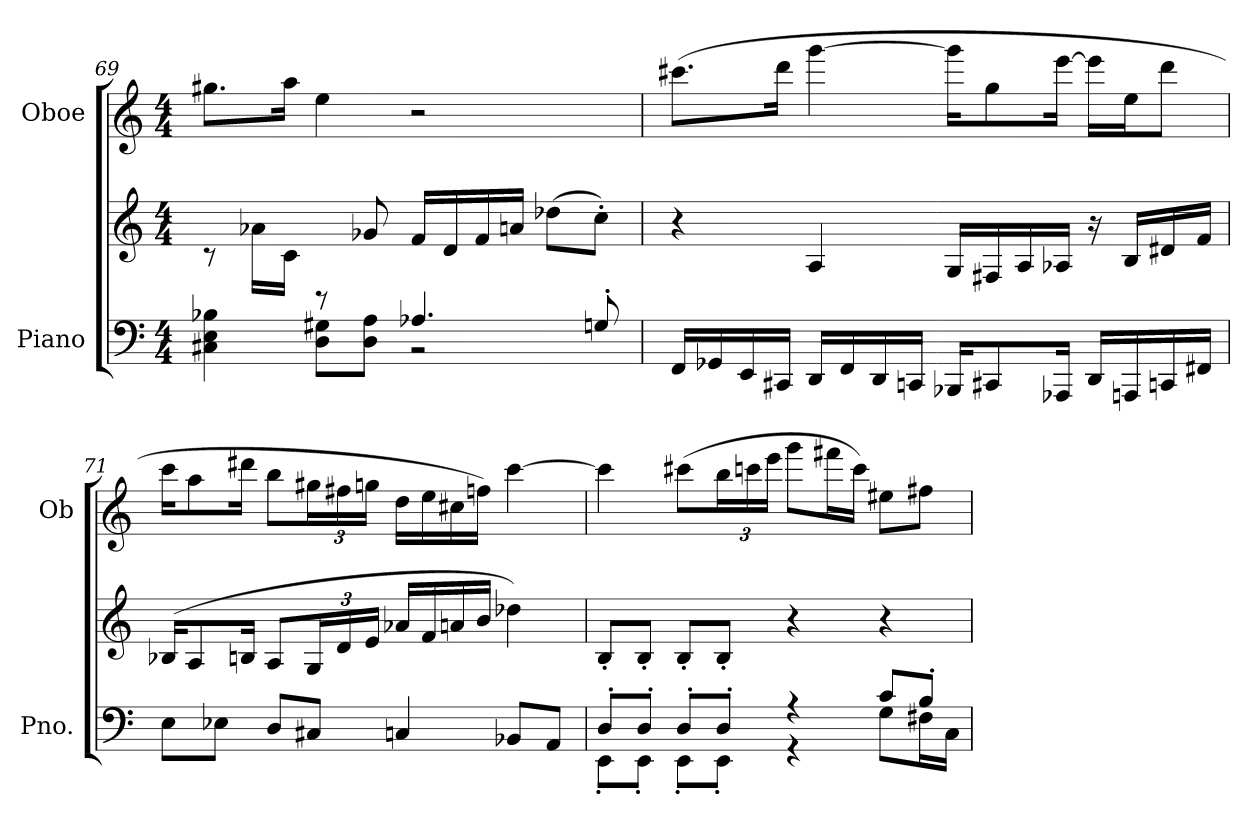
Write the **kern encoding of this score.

**kern	**kern	**kern
*part2	*part2	*part1
*staff3	*staff2	*staff1
*I"Piano	*	*I"Oboe
*I'Pno.	*	*I'Ob
*clefF4	*clefG2	*clefG2
*k[]	*k[]	*k[]
*M4/4	*M4/4	*M4/4
=69	=69	=69
*^	*^	*
8rff	4C#X\ 4E\ 4B-X\	2ryy	8ryy	8.gg#X\L
8ryy	.	.	16a-X\LL	.
.	.	.	16c\JJ	16aa\Jk
8r	8D\ 8G#X\L	.	8ryy	4ee\
8ryy	8D\ 8A\J	.	8g-X/	.
4.A-X/	2r	16f/LL	2ryy	2r
.	.	16d/	.	.
.	.	16f/	.	.
.	.	16a/JJ	.	.
.	.	(>8dd-X\L	.	.
8Gn'/	.	8cc'\J)	.	.
*v	*v	*	*	*
*	*v	*v	*
!!LO:LB:g=z
=70	=70	=70
16FF/LL	4r	(>8.ccc#X\L
16GG-X/	.	.
16EE/	.	.
16CC#X/JJ	.	16ddd\Jk
16DD/LL	4A/	[4ggg\
16FF/	.	.
16DD/	.	.
16CCn/JJ	.	.
16BBB-X/KL	16G/LL	16ggg\KL]
8CC#X/	16F#X/	8gg\
.	16A/	.
16AAA-X/Jk	16A-X/JJ	[16eee\Jk
16DD/LL	16r	16eee\LL]
16AAAn/	16B/LL	16ee\J
16CCn/	16d#X/	8ddd\J
16FF#X/JJ	16f/JJ	.
=71	=71	=71
8E\L	(>16B-X/KL	16ccc\KL
.	8A/	8aa\
8E-X\J	.	.
.	16Bn/Jk	16ddd#X\Jk
8D/L	8A/L	8bb\L
*	*Xbrackettup	*Xbrackettup
8C#X/J	24G/L	24gg#X\L
.	24d/	24ff#X\
.	24e/JJ	24ggn\JJ
4Cn/	16a-X/LL	16dd\LL
.	16f/	16ee\
.	16an/	16cc#X\
.	16b/JJ	16ffn\JJ)
8BB-X/L	4dd-X\)	[4ccc\
8AA/J	.	.
!!LO:PB:g=z
=72	=72	=72
*k[]	*k[]	*k[]
*^	*	*
8D'/L	8EE'\L	8B'/L	4ccc\]
8D'/J	8EE'\J	8B'/J	.
8D'/L	8EE'\L	8B'/L	(>8ccc#X\L
8D'/J	8EE'\J	8B'/J	24bb\L
.	.	.	24cccn\
.	.	.	24eee\JJ
4r	4r	4r	8ggg\L
.	.	.	16fff#X\L
.	.	.	16ccc\JJ)
8c/L	8G\L	4r	8ee#X\L
8B'/J	16F#X\L	.	8ff#X\J
.	16C\JJ	.	.
*v	*v	*	*
=	=	=
*-	*-	*-
